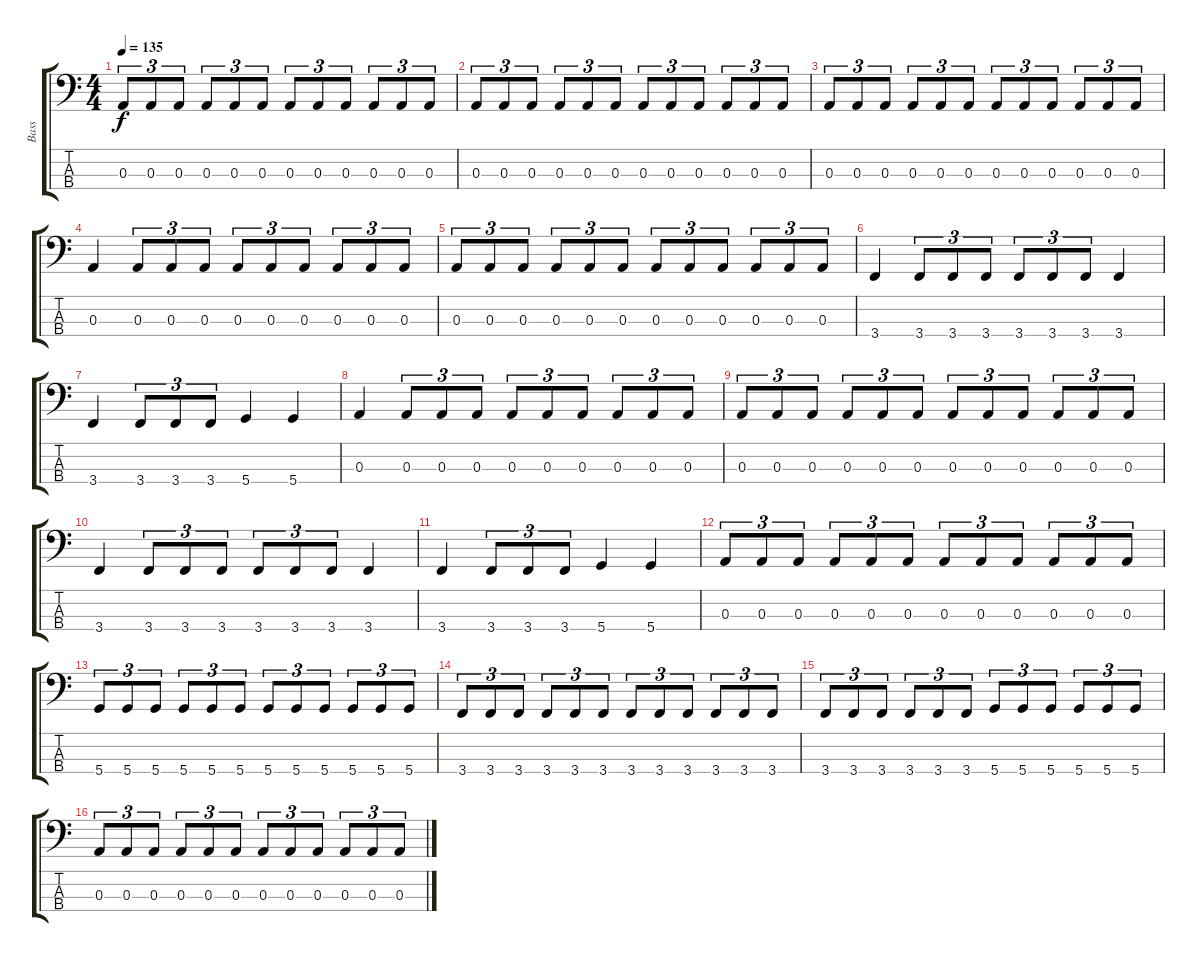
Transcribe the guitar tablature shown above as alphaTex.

\track ("Bass" "Bass") {instrument electricbasspick}
\staff {score tabs}
\tuning (G2 D2 A1 D1) {hide}
\ts (4 4)
\tempo 135
\clef f4
\ks c
0.3.8{tu (3 2) dy f} 0.3.8{tu (3 2)} 0.3.8{tu (3 2)} 0.3.8{tu (3 2)} 0.3.8{tu (3 2)} 0.3.8{tu (3 2)} 0.3.8{tu (3 2)} 0.3.8{tu (3 2)} 0.3.8{tu (3 2)} 0.3.8{tu (3 2)} 0.3.8{tu (3 2)} 0.3.8{tu (3 2)} |
0.3.8{tu (3 2)} 0.3.8{tu (3 2)} 0.3.8{tu (3 2)} 0.3.8{tu (3 2)} 0.3.8{tu (3 2)} 0.3.8{tu (3 2)} 0.3.8{tu (3 2)} 0.3.8{tu (3 2)} 0.3.8{tu (3 2)} 0.3.8{tu (3 2)} 0.3.8{tu (3 2)} 0.3.8{tu (3 2)} |
0.3.8{tu (3 2)} 0.3.8{tu (3 2)} 0.3.8{tu (3 2)} 0.3.8{tu (3 2)} 0.3.8{tu (3 2)} 0.3.8{tu (3 2)} 0.3.8{tu (3 2)} 0.3.8{tu (3 2)} 0.3.8{tu (3 2)} 0.3.8{tu (3 2)} 0.3.8{tu (3 2)} 0.3.8{tu (3 2)} |
0.3.4 0.3.8{tu (3 2)} 0.3.8{tu (3 2)} 0.3.8{tu (3 2)} 0.3.8{tu (3 2)} 0.3.8{tu (3 2)} 0.3.8{tu (3 2)} 0.3.8{tu (3 2)} 0.3.8{tu (3 2)} 0.3.8{tu (3 2)} |
0.3.8{tu (3 2)} 0.3.8{tu (3 2)} 0.3.8{tu (3 2)} 0.3.8{tu (3 2)} 0.3.8{tu (3 2)} 0.3.8{tu (3 2)} 0.3.8{tu (3 2)} 0.3.8{tu (3 2)} 0.3.8{tu (3 2)} 0.3.8{tu (3 2)} 0.3.8{tu (3 2)} 0.3.8{tu (3 2)} |
3.4.4 3.4.8{tu (3 2)} 3.4.8{tu (3 2)} 3.4.8{tu (3 2)} 3.4.8{tu (3 2)} 3.4.8{tu (3 2)} 3.4.8{tu (3 2)} 3.4.4 |
3.4.4 3.4.8{tu (3 2)} 3.4.8{tu (3 2)} 3.4.8{tu (3 2)} 5.4.4 5.4.4 |
0.3.4 0.3.8{tu (3 2)} 0.3.8{tu (3 2)} 0.3.8{tu (3 2)} 0.3.8{tu (3 2)} 0.3.8{tu (3 2)} 0.3.8{tu (3 2)} 0.3.8{tu (3 2)} 0.3.8{tu (3 2)} 0.3.8{tu (3 2)} |
0.3.8{tu (3 2)} 0.3.8{tu (3 2)} 0.3.8{tu (3 2)} 0.3.8{tu (3 2)} 0.3.8{tu (3 2)} 0.3.8{tu (3 2)} 0.3.8{tu (3 2)} 0.3.8{tu (3 2)} 0.3.8{tu (3 2)} 0.3.8{tu (3 2)} 0.3.8{tu (3 2)} 0.3.8{tu (3 2)} |
3.4.4 3.4.8{tu (3 2)} 3.4.8{tu (3 2)} 3.4.8{tu (3 2)} 3.4.8{tu (3 2)} 3.4.8{tu (3 2)} 3.4.8{tu (3 2)} 3.4.4 |
3.4.4 3.4.8{tu (3 2)} 3.4.8{tu (3 2)} 3.4.8{tu (3 2)} 5.4.4 5.4.4 |
0.3.8{tu (3 2)} 0.3.8{tu (3 2)} 0.3.8{tu (3 2)} 0.3.8{tu (3 2)} 0.3.8{tu (3 2)} 0.3.8{tu (3 2)} 0.3.8{tu (3 2)} 0.3.8{tu (3 2)} 0.3.8{tu (3 2)} 0.3.8{tu (3 2)} 0.3.8{tu (3 2)} 0.3.8{tu (3 2)} |
5.4.8{tu (3 2)} 5.4.8{tu (3 2)} 5.4.8{tu (3 2)} 5.4.8{tu (3 2)} 5.4.8{tu (3 2)} 5.4.8{tu (3 2)} 5.4.8{tu (3 2)} 5.4.8{tu (3 2)} 5.4.8{tu (3 2)} 5.4.8{tu (3 2)} 5.4.8{tu (3 2)} 5.4.8{tu (3 2)} |
3.4.8{tu (3 2)} 3.4.8{tu (3 2)} 3.4.8{tu (3 2)} 3.4.8{tu (3 2)} 3.4.8{tu (3 2)} 3.4.8{tu (3 2)} 3.4.8{tu (3 2)} 3.4.8{tu (3 2)} 3.4.8{tu (3 2)} 3.4.8{tu (3 2)} 3.4.8{tu (3 2)} 3.4.8{tu (3 2)} |
3.4.8{tu (3 2)} 3.4.8{tu (3 2)} 3.4.8{tu (3 2)} 3.4.8{tu (3 2)} 3.4.8{tu (3 2)} 3.4.8{tu (3 2)} 5.4.8{tu (3 2)} 5.4.8{tu (3 2)} 5.4.8{tu (3 2)} 5.4.8{tu (3 2)} 5.4.8{tu (3 2)} 5.4.8{tu (3 2)} |
0.3.8{tu (3 2)} 0.3.8{tu (3 2)} 0.3.8{tu (3 2)} 0.3.8{tu (3 2)} 0.3.8{tu (3 2)} 0.3.8{tu (3 2)} 0.3.8{tu (3 2)} 0.3.8{tu (3 2)} 0.3.8{tu (3 2)} 0.3.8{tu (3 2)} 0.3.8{tu (3 2)} 0.3.8{tu (3 2)}
